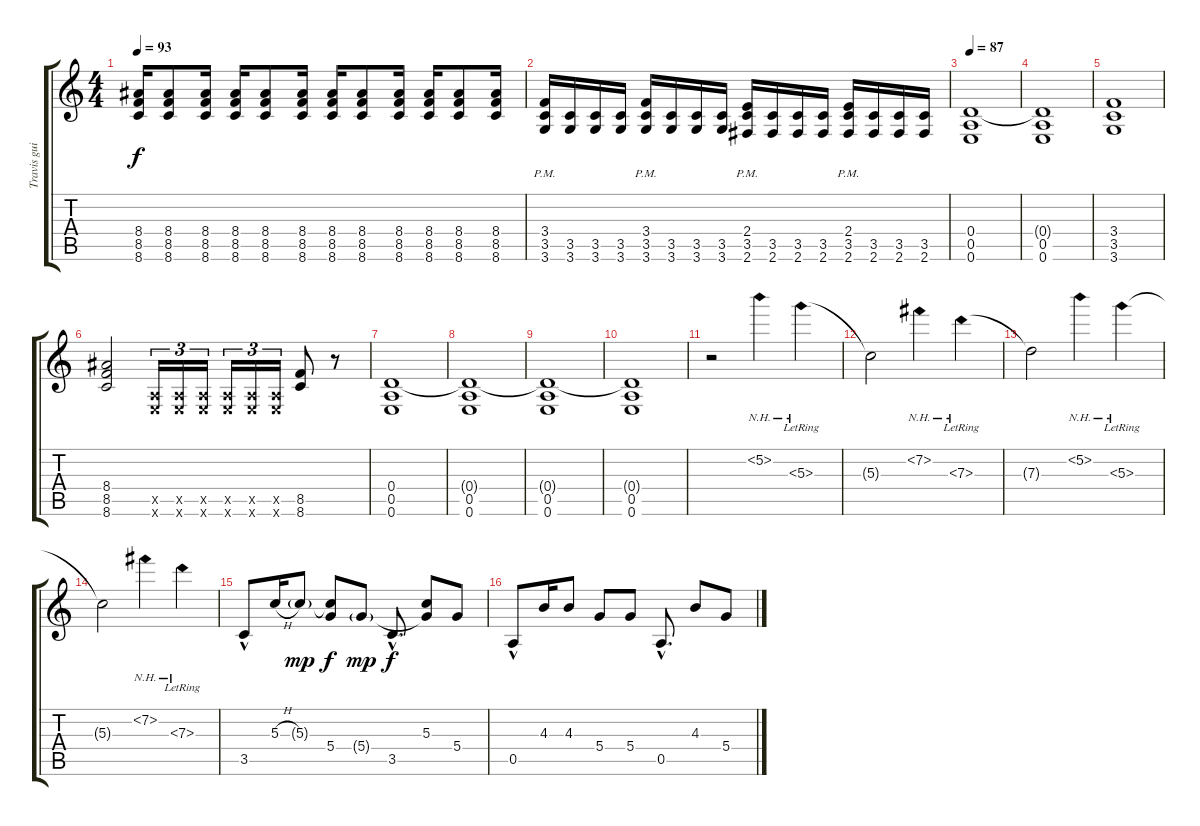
\track ("Travis guitar" "Travis gui") {instrument electricguitarclean}
\staff {score tabs}
\tuning (E4 B3 G3 D3 A2 E2) {hide}
\ts (4 4)
\tempo 93
\clef g2
\ks c
(8.4 8.5 8.6).16{dy f instrument overdrivenguitar} (8.4 8.5 8.6).8 (8.4 8.5 8.6).16 (8.4 8.5 8.6).16 (8.4 8.5 8.6).8 (8.4 8.5 8.6).16 (8.4 8.5 8.6).16 (8.4 8.5 8.6).8 (8.4 8.5 8.6).16 (8.4 8.5 8.6).16 (8.4 8.5 8.6).8 (8.4 8.5 8.6).16 |
(3.4{pm} 3.5{pm} 3.6{pm}).16{instrument overdrivenguitar} (3.5 3.6).16 (3.5 3.6).16 (3.5 3.6).16 (3.4{pm} 3.5{pm} 3.6{pm}).16 (3.5 3.6).16 (3.5 3.6).16 (3.5 3.6).16 (2.4{pm} 3.5{pm} 2.6{pm}).16 (3.5 2.6).16 (3.5 2.6).16 (3.5 2.6).16 (2.4{pm} 3.5{pm} 2.6{pm}).16 (3.5 2.6).16 (3.5 2.6).16 (3.5 2.6).16 |
\tempo 87
(0.4 0.5 0.6).1{instrument overdrivenguitar} |
(0.4{t} 0.5 0.6).1{instrument overdrivenguitar} |
(3.4 3.5 3.6).1{instrument overdrivenguitar} |
(8.4 8.5 8.6).2{instrument overdrivenguitar} (0.5{x} 0.6{x}).16{tu (3 2)} (0.5{x} 0.6{x}).16{tu (3 2)} (0.5{x} 0.6{x}).16{tu (3 2)} (0.5{x} 0.6{x}).16{tu (3 2)} (0.5{x} 0.6{x}).16{tu (3 2)} (0.5{x} 0.6{x}).16{tu (3 2)} (8.5 8.6).8 r.8 |
(0.4 0.5 0.6).1{instrument overdrivenguitar} |
(0.4{t} 0.5 0.6).1{instrument overdrivenguitar} |
(0.4{t} 0.5 0.6).1{instrument overdrivenguitar} |
(0.4{t} 0.5 0.6).1{instrument overdrivenguitar} |
r.2 5.2{nh}.4{instrument overdrivenguitar} 5.3{nh lr}.4 |
5.3{t}.2 7.2{nh}.4{instrument overdrivenguitar} 7.3{nh lr}.4 |
7.3{t}.2 5.2{nh}.4{instrument overdrivenguitar} 5.3{nh lr}.4 |
5.3{t}.2 7.2{nh}.4{instrument overdrivenguitar} 7.3{nh lr}.4 |
3.5{hac}.8{instrument overdrivenguitar} 5.3{h}.16 5.3{g}.8{dy mp} (5.3{t} 5.4).8{dy f} 5.4{g}.8{dy mp} 3.5{hac}.8{d dy f} (5.3 5.4{t}).8 5.4.8 |
0.5{hac}.8{instrument overdrivenguitar} 4.3.16 4.3.8 5.4.8 5.4.8 0.5{hac}.8{d} 4.3.8 5.4.8
